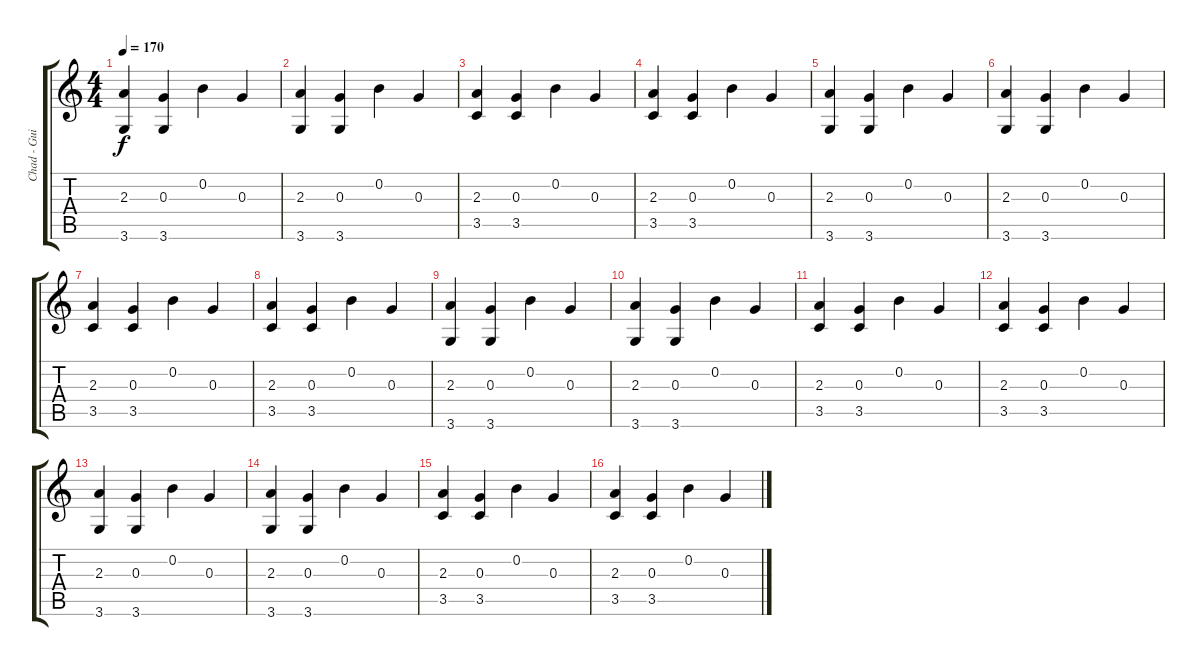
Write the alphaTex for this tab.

\track ("Chad - Guitar" "Chad - Gui") {instrument overdrivenguitar}
\staff {score tabs}
\tuning (E4 B3 G3 D3 A2 E2) {hide}
\ts (4 4)
\tempo 170
\clef g2
\ks c
(2.3 3.6).4{dy f} (0.3 3.6).4 0.2.4 0.3.4 |
(2.3 3.6).4 (0.3 3.6).4 0.2.4 0.3.4 |
(2.3 3.5).4 (0.3 3.5).4 0.2.4 0.3.4 |
(2.3 3.5).4 (0.3 3.5).4 0.2.4 0.3.4 |
(2.3 3.6).4 (0.3 3.6).4 0.2.4 0.3.4 |
(2.3 3.6).4 (0.3 3.6).4 0.2.4 0.3.4 |
(2.3 3.5).4 (0.3 3.5).4 0.2.4 0.3.4 |
(2.3 3.5).4 (0.3 3.5).4 0.2.4 0.3.4 |
(2.3 3.6).4 (0.3 3.6).4 0.2.4 0.3.4 |
(2.3 3.6).4 (0.3 3.6).4 0.2.4 0.3.4 |
(2.3 3.5).4 (0.3 3.5).4 0.2.4 0.3.4 |
(2.3 3.5).4 (0.3 3.5).4 0.2.4 0.3.4 |
(2.3 3.6).4 (0.3 3.6).4 0.2.4 0.3.4 |
(2.3 3.6).4 (0.3 3.6).4 0.2.4 0.3.4 |
(2.3 3.5).4 (0.3 3.5).4 0.2.4 0.3.4 |
(2.3 3.5).4 (0.3 3.5).4 0.2.4 0.3.4
